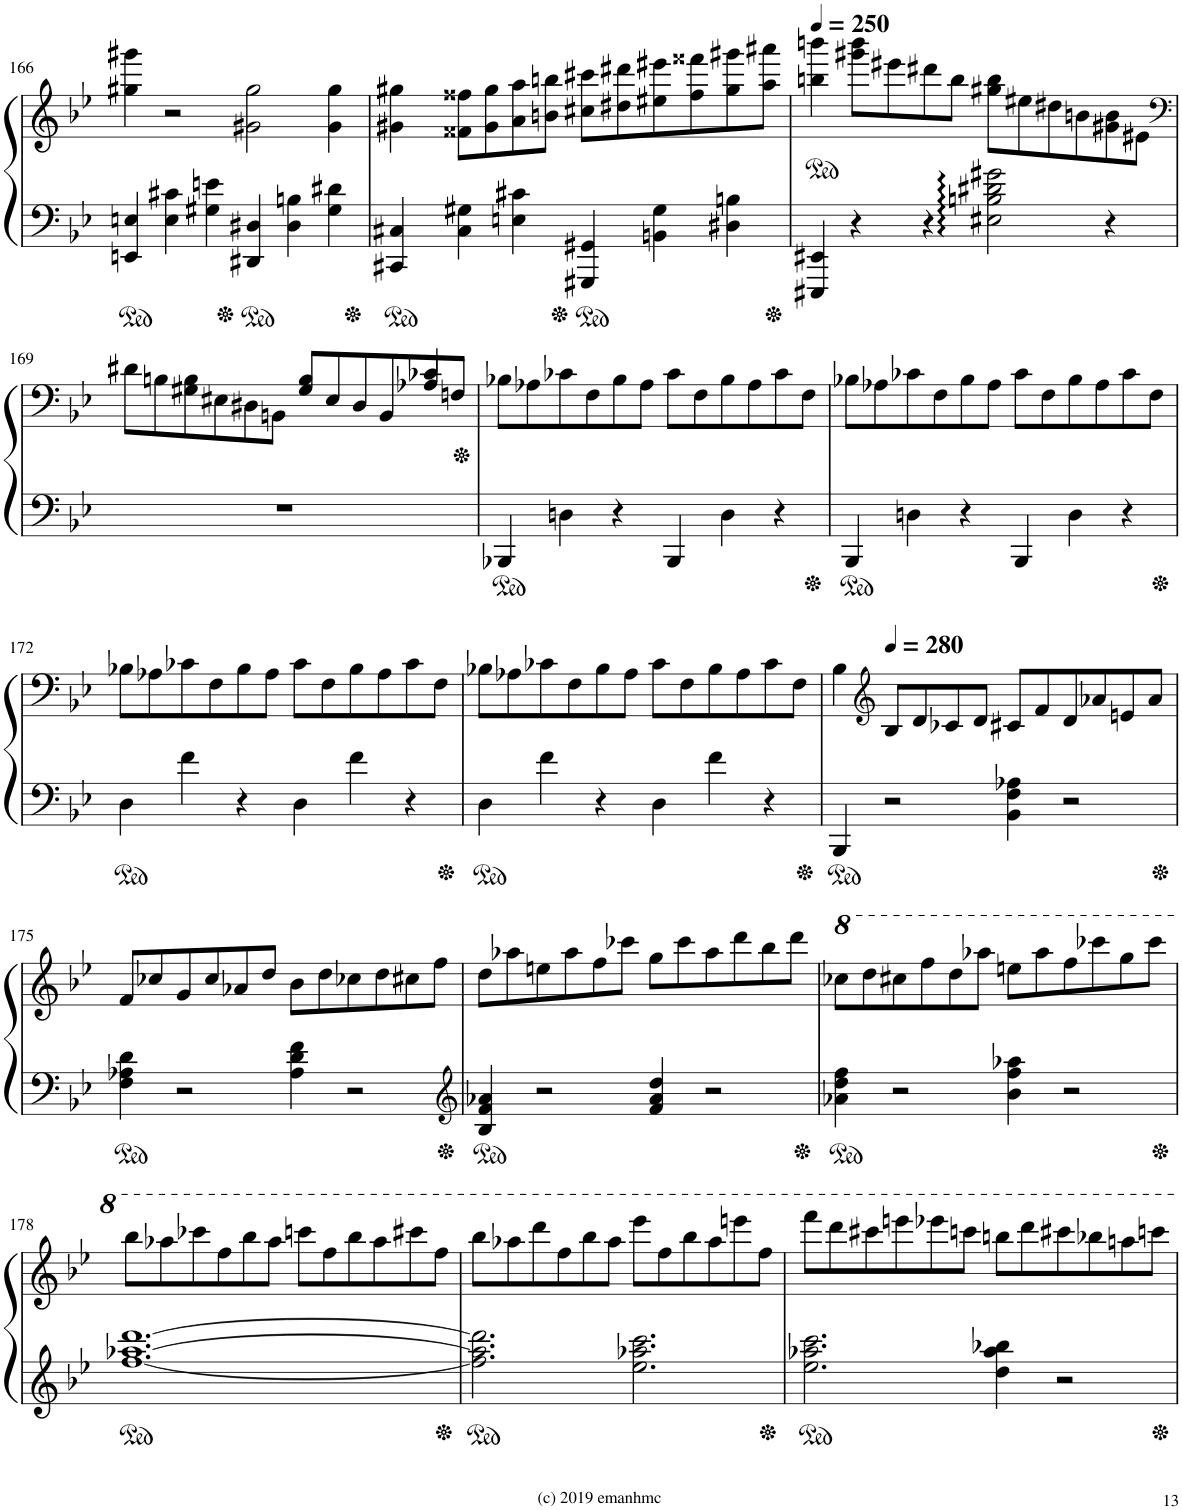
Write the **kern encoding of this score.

**kern	**kern
*part1	*part1
*staff2	*staff1
*I"Piano	*
*I'Pno.	*
!!LO:PB:g=z
*clefF4	*clefG2
*k[b-e-]	*k[b-e-]
*M6/4	*M6/4
=166	=166
4EEn/ 4En/	4gg#X\ 4ggg#X\
4E\ 4c#X\	2r
4G#X\ 4en\	.
4DD#X/ 4D#X/	2g#X\ 2gg#\
4D#\ 4Bn\	.
4G#\ 4d#X\	4g#\ 4gg#\
=167	=167
*	*^
*	*	*Xbrackettup
4CC#X/ 4C#X/	4g#X\ 4gg#X\	12g#! 12gg#!L
.	.	12a#X! 12aa#X!
.	.	12g#! 12gg#!J
4C#\ 4G#X\	8f##X\ 8ff##X\L	1ryy
.	8g#\ 8gg#\	.
4En\ 4c#X\	8a#\ 8aa#\	.
.	8bn\ 8bbn\J	.
4GGG#X/ 4GG#X/	8cc#X\ 8ccc#X\L	.
.	8dd#X\ 8ddd#X\	.
4BBn\ 4G#\	8ee#X\ 8eee#X\	.
.	8ff##\ 8fff##X\	.
4D#X\ 4Bn\	8gg#\ 8ggg#X\	4ryy
.	8aa#\ 8aaa#X\J	.
*	*v	*v
=168	=168
*	*ped
*	*MM250
4EEE#X/ 4EE#X/	4bbn\ 4bbbn\
4r	8ggg#X\ 8bbb\L
.	8eee#X\
4r	8ddd#X\
.	8bb\J
2E#X\ 2Bn\ 2d#X\ 2g#X\	8gg#X\ 8bb\L
.	8ee#X\
.	8dd#X\
.	8bn\
4r	8g#X\ 8b\
.	8e#X\J
!!LO:LB:g=z
=169	=169
*	*clefF4
*	*^
1.r	8d#X\L	4ryy
.	8Bn\	.
*	*v	*v
.	8G#X\ 8B\
.	8E#X\
.	8D#X\
.	8BBn\J
.	8G#/ 8B/L
.	8E#/
.	8D#/
.	8BB/
*	*^
.	8A-X/	4c-X/
.	8Fn/J	.
*	*v	*v
=170	=170
*	*Xped
4BBB-X/	8B-X\L
.	8A-X\
4Dn\	8c-X\
.	8F\
4r	8B-\
.	8A-\J
4BBB-/	8c-\L
.	8F\
4D\	8B-\
.	8A-\
4r	8c-\
.	8F\J
=171	=171
4BBB-/	8B-X\L
.	8A-X\
4Dn\	8c-X\
.	8F\
4r	8B-\
.	8A-\J
4BBB-/	8c-\L
.	8F\
4D\	8B-\
.	8A-\
4r	8c-\
.	8F\J
!!LO:LB:g=z
=172	=172
4D\	8B-X\L
.	8A-X\
4f\	8c-X\
.	8F\
4r	8B-\
.	8A-\J
4D\	8c-\L
.	8F\
4f\	8B-\
.	8A-\
4r	8c-\
.	8F\J
=173	=173
4D\	8B-X\L
.	8A-X\
4f\	8c-X\
.	8F\
4r	8B-\
.	8A-\J
4D\	8c-\L
.	8F\
4f\	8B-\
.	8A-\
4r	8c-\
.	8F\J
=174	=174
4BBB-/	4B-\
*	*clefG2
*	*MM280
2r	8B-/L
.	8d/
.	8c-X/
.	8d/J
4BB-\ 4F\ 4A-X\	8c#X/L
.	8f/
2r	8d/
.	8a-X/
.	8en/
.	8a-/J
!!LO:LB:g=z
=175	=175
4F\ 4A-X\ 4d\	8f/L
.	8cc-X/
2r	8g/
.	8cc-/
.	8a-X/
.	8dd/J
4A-\ 4d\ 4f\	8b-\L
.	8dd\
2r	8cc-X\
.	8dd\
.	8cc#X\
.	8ff\J
=176	=176
*clefG2	*
4B-/ 4f/ 4a-X/	8dd\L
.	8aa-X\
2r	8een\
.	8aa-\
.	8ff\
.	8ccc-X\J
4f/ 4a-/ 4dd/	8gg\L
.	8ccc-\
2r	8aa-\
.	8ddd\
.	8bb-\
.	8ddd\J
=177	=177
4a-X\ 4dd\ 4ff\	8ccc-X\L
.	8ddd\
2r	8ccc#X\
.	8fff\
.	8ddd\
.	8aaa-X\J
4b-\ 4ff\ 4aa-X\	8eeen\L
.	8aaa-\
2r	8fff\
.	8cccc-X\
.	8ggg\
.	8cccc-\J
!!LO:LB:g=z
=178	=178
[1.ff [1.aa-X [1.ddd	8bbb-\L
.	8aaa-X\
.	8cccc-X\
.	8fff\
.	8bbb-\
.	8aaa-\J
.	8ccccn\L
.	8fff\
.	8bbb-\
.	8aaa-\
.	8cccc#X\
.	8fff\J
=179	=179
2.ff\] 2.aa-\] 2.ddd\]	8bbb-\L
.	8aaa-X\
.	8dddd\
.	8fff\
.	8bbb-\
.	8aaa-\J
2.ee-\ 2.aa-X\ 2.ccc\	8eeee-\L
.	8fff\
.	8bbb-\
.	8aaa-\
.	8eeeen\
.	8fff\J
=180	=180
2.ee-\ 2.aa-X\ 2.ccc\	8ffff\L
.	8dddd\
.	8cccc#X\
.	8eeeen\
.	8eeee-X\
.	8ccccn\J
4dd\ 4aa-\ 4bb-X\	8bbbn\L
.	8dddd\
2r	8cccc#X\
.	8bbb-X\
.	8aaan\
.	8ccccn\J
=	=
*-	*-
